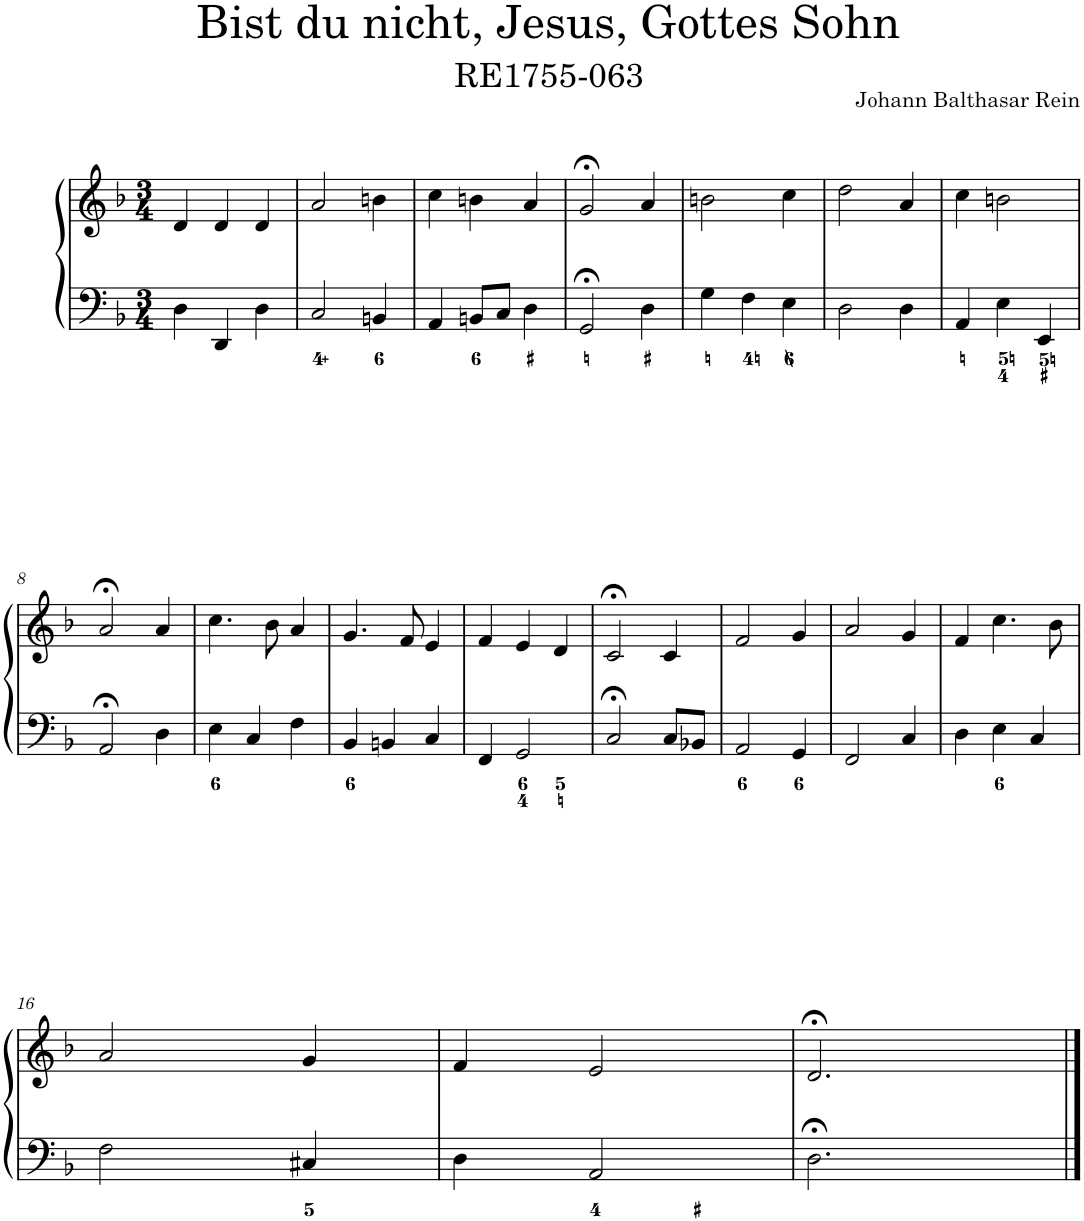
**kern	**kern
*part1	*part1
*staff2	*staff1
*I"Piano	*
*I'Pno.	*
*clefF4	*clefG2
*k[b-]	*k[b-]
*M3/4	*M3/4
=1	=1
4D\	4d/
4DD/	4d/
4D\	4d/
=2	=2
2C/	2a/
4BBn/	4bn\
=3	=3
4AA/	4cc\
8BBn/L	4bn\
8C/J	.
4D\	4a/
=4	=4
2GG;</	2g;</
4D\	4a/
=5	=5
4G\	2bn\
4F\	.
4E\	4cc\
=6	=6
2D\	2dd\
4D\	4a/
=7	=7
4AA/	4cc\
4E\	2bn\
4EE/	.
!!LO:LB:g=z
=8	=8
2AA;</	2a;</
4D\	4a/
=9	=9
4E\	4.cc\
4C/	.
.	8b-\
4F\	4a/
=10	=10
4BB-/	4.g/
4BBn/	.
.	8f/
4C/	4e/
=11	=11
4FF/	4f/
2GG/	4e/
.	4d/
=12	=12
2C;</	2c;</
8C/L	4c/
8BB-X/J	.
=13	=13
2AA/	2f/
4GG/	4g/
=14	=14
2FF/	2a/
4C/	4g/
=15	=15
4D\	4f/
4E\	4.cc\
4C/	.
.	8b-\
!!LO:LB:g=z
=16	=16
2F\	2a/
4C#X/	4g/
=17	=17
4D\	4f/
2AA/	2e/
=18	=18
2.D;<\	2.d;</
==	==
*-	*-
